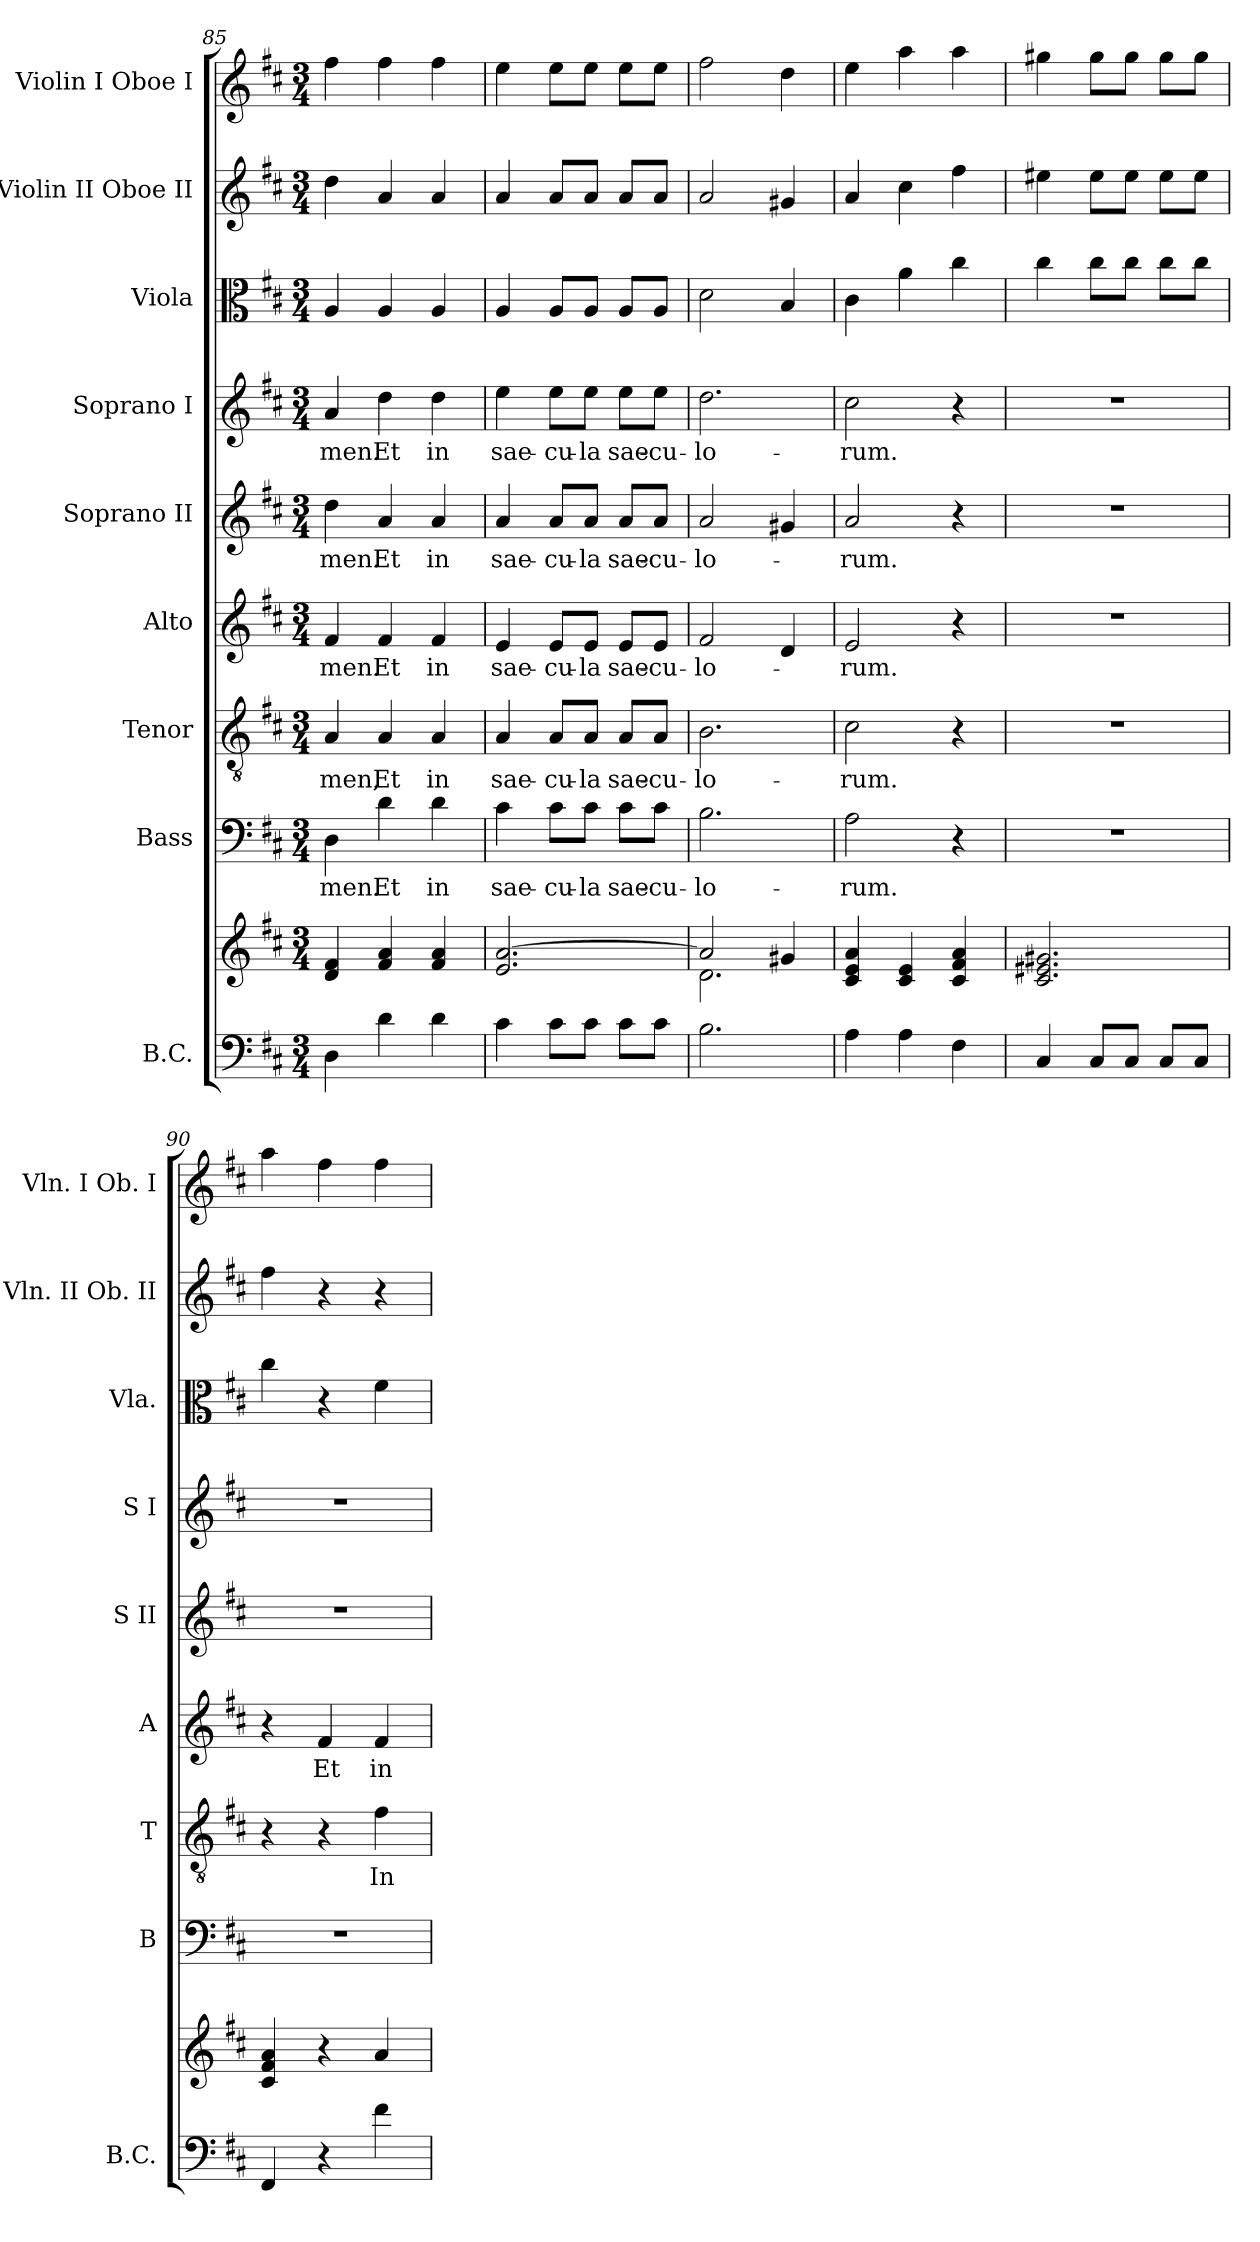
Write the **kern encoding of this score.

**kern	**kern	**kern	**text	**kern	**text	**kern	**text	**kern	**text	**kern	**text	**kern	**kern	**kern
*part9	*part9	*part8	*part8	*part7	*part7	*part6	*part6	*part5	*part5	*part4	*part4	*part3	*part2	*part1
*staff10	*staff9	*staff8	*staff8	*staff7	*staff7	*staff6	*staff6	*staff5	*staff5	*staff4	*staff4	*staff3	*staff2	*staff1
*I"B.C.	*	*I"Bass	*	*I"Tenor	*	*I"Alto	*	*I"Soprano II	*	*I"Soprano I	*	*I"Viola	*I"Violin II Oboe II	*I"Violin I Oboe I
*I'B.C.	*	*I'B	*	*I'T	*	*I'A	*	*I'S II	*	*I'S I	*	*I'Vla.	*I'Vln. II Ob. II	*I'Vln. I Ob. I
*clefF4	*clefG2	*clefF4	*	*clefGv2	*	*clefG2	*	*clefG2	*	*clefG2	*	*clefC3	*clefG2	*clefG2
*k[f#c#]	*k[f#c#]	*k[f#c#]	*	*k[f#c#]	*	*k[f#c#]	*	*k[f#c#]	*	*k[f#c#]	*	*k[f#c#]	*k[f#c#]	*k[f#c#]
*D:	*D:	*D:	*	*D:	*	*D:	*	*D:	*	*D:	*	*D:	*D:	*D:
*M3/4	*M3/4	*M3/4	*	*M3/4	*	*M3/4	*	*M3/4	*	*M3/4	*	*M3/4	*M3/4	*M3/4
=85	=85	=85	=85	=85	=85	=85	=85	=85	=85	=85	=85	=85	=85	=85
!	!	!	!LO:LY:b	!	!LO:LY:b	!	!LO:LY:b	!	!LO:LY:b	!	!LO:LY:b	!	!	!
4D\	4d/ 4f#/	4D\	-men.	4A/	-men,	4f#/	-men.	4dd\	-men.	4a/	-men.	4A/	4dd\	4ff#\
!	!	!	!LO:LY:b	!	!LO:LY:b	!	!LO:LY:b	!	!LO:LY:b	!	!LO:LY:b	!	!	!
4d\	4f#/ 4a/	4d\	Et	4A/	Et	4f#/	Et	4a/	Et	4dd\	Et	4A/	4a/	4ff#\
!	!	!	!LO:LY:b	!	!LO:LY:b	!	!LO:LY:b	!	!LO:LY:b	!	!LO:LY:b	!	!	!
4d\	4f#/ 4a/	4d\	in	4A/	in	4f#/	in	4a/	in	4dd\	in	4A/	4a/	4ff#\
!!LO:PB:g=z
=86	=86	=86	=86	=86	=86	=86	=86	=86	=86	=86	=86	=86	=86	=86
!	!	!	!LO:LY:b	!	!LO:LY:b	!	!LO:LY:b	!	!LO:LY:b	!	!LO:LY:b	!	!	!
4c#\	2.e/ [2.a/	4c#\	sae-	4A/	sae-	4e/	sae-	4a/	sae-	4ee\	sae-	4A/	4a/	4ee\
!	!	!	!LO:LY:b	!	!LO:LY:b	!	!LO:LY:b	!	!LO:LY:b	!	!LO:LY:b	!	!	!
8c#\L	.	8c#\L	-cu-	8A/L	-cu-	8e/L	-cu-	8a/L	-cu-	8ee\L	-cu-	8A/L	8a/L	8ee\L
!	!	!	!LO:LY:b	!	!LO:LY:b	!	!LO:LY:b	!	!LO:LY:b	!	!LO:LY:b	!	!	!
8c#\J	.	8c#\J	-la	8A/J	-la	8e/J	-la	8a/J	-la	8ee\J	-la	8A/J	8a/J	8ee\J
!	!	!	!LO:LY:b	!	!LO:LY:b	!	!LO:LY:b	!	!LO:LY:b	!	!LO:LY:b	!	!	!
8c#\L	.	8c#\L	sae-	8A/L	sae-	8e/L	sae-	8a/L	sae-	8ee\L	sae-	8A/L	8a/L	8ee\L
!	!	!	!LO:LY:b	!	!LO:LY:b	!	!LO:LY:b	!	!LO:LY:b	!	!LO:LY:b	!	!	!
8c#\J	.	8c#\J	-cu-	8A/J	-cu-	8e/J	-cu-	8a/J	-cu-	8ee\J	-cu-	8A/J	8a/J	8ee\J
=87	=87	=87	=87	=87	=87	=87	=87	=87	=87	=87	=87	=87	=87	=87
*	*^	*	*	*	*	*	*	*	*	*	*	*	*	*
!	!	!	!	!LO:LY:b	!	!LO:LY:b	!	!LO:LY:b	!	!LO:LY:b	!	!LO:LY:b	!	!	!
2.B\	2a/]	2.d\	2.B\	-lo-	2.B\	-lo-	2f#/	-lo-	2a/	-lo-	2.dd\	-lo-	2d\	2a/	2ff#\
.	4g#X/	.	.	.	.	.	4d/	.	4g#X/	.	.	.	4B/	4g#X/	4dd\
*	*v	*v	*	*	*	*	*	*	*	*	*	*	*	*	*
=88	=88	=88	=88	=88	=88	=88	=88	=88	=88	=88	=88	=88	=88	=88
!	!	!	!LO:LY:b	!	!LO:LY:b	!	!LO:LY:b	!	!LO:LY:b	!	!LO:LY:b	!	!	!
4A\	4c#/ 4e/ 4a/	2A\	-rum.	2c#\	-rum.	2e/	-rum.	2a/	-rum.	2cc#\	-rum.	4c#\	4a/	4ee\
4A\	4c#/ 4e/	.	.	.	.	.	.	.	.	.	.	4a\	4cc#\	4aa\
4F#\	4c#/ 4f#/ 4a/	4r	.	4r	.	4r	.	4r	.	4r	.	4cc#\	4ff#\	4aa\
=89	=89	=89	=89	=89	=89	=89	=89	=89	=89	=89	=89	=89	=89	=89
4C#/	2.c#/ 2.e#X/ 2.g#X/	2.r	.	2.r	.	2.r	.	2.r	.	2.r	.	4cc#\	4ee#X\	4gg#X\
8C#/L	.	.	.	.	.	.	.	.	.	.	.	8cc#\L	8ee#\L	8gg#\L
8C#/J	.	.	.	.	.	.	.	.	.	.	.	8cc#\J	8ee#\J	8gg#\J
8C#/L	.	.	.	.	.	.	.	.	.	.	.	8cc#\L	8ee#\L	8gg#\L
8C#/J	.	.	.	.	.	.	.	.	.	.	.	8cc#\J	8ee#\J	8gg#\J
=90	=90	=90	=90	=90	=90	=90	=90	=90	=90	=90	=90	=90	=90	=90
4FF#/	4c#/ 4f#/ 4a/	2.r	.	4r	.	4r	.	2.r	.	2.r	.	4cc#\	4ff#\	4aa\
!	!	!	!	!	!	!	!LO:LY:b	!	!	!	!	!	!	!
4r	4r	.	.	4r	.	4f#/	Et	.	.	.	.	4r	4r	4ff#\
!	!	!	!	!	!LO:LY:b	!	!LO:LY:b	!	!	!	!	!	!	!
4f#\	4a/	.	.	4f#\	In	4f#/	in	.	.	.	.	4f#\	4r	4ff#\
=	=	=	=	=	=	=	=	=	=	=	=	=	=	=
*-	*-	*-	*-	*-	*-	*-	*-	*-	*-	*-	*-	*-	*-	*-
